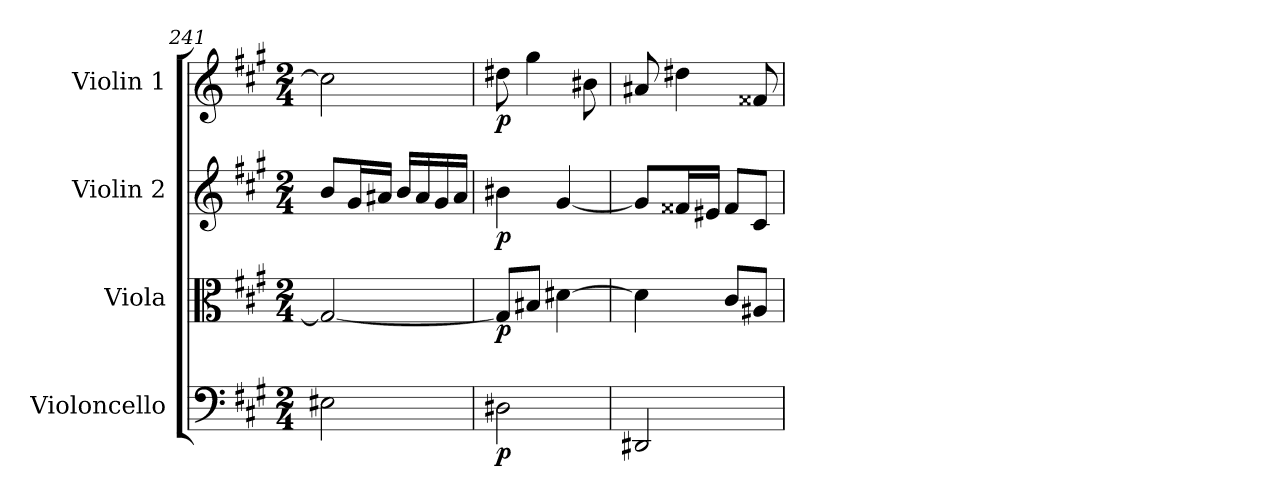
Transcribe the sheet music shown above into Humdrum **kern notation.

**kern	**dynam	**kern	**dynam	**kern	**dynam	**kern	**dynam
*part4	*part4	*part3	*part3	*part2	*part2	*part1	*part1
*staff4	*staff4	*staff3	*staff3	*staff2	*staff2	*staff1	*staff1
*I"Violoncello	*	*I"Viola	*	*I"Violin 2	*	*I"Violin 1	*
*I'Vc	*	*I'Vla	*	*I'Vln	*	*I'Vln	*
*clefF4	*	*clefC3	*	*clefG2	*	*clefG2	*
*k[f#c#g#]	*	*k[f#c#g#]	*	*k[f#c#g#]	*	*k[f#c#g#]	*
*M2/4	*	*M2/4	*	*M2/4	*	*M2/4	*
=241	=241	=241	=241	=241	=241	=241	=241
2E#X\	.	2G#/_	.	8b/L	.	2cc##\]	.
.	.	.	.	16g#/L	.	.	.
.	.	.	.	16a#X/JJ	.	.	.
.	.	.	.	16b/LL	.	.	.
.	.	.	.	16a#/	.	.	.
.	.	.	.	16g#/	.	.	.
.	.	.	.	16a#/JJ	.	.	.
=242	=242	=242	=242	=242	=242	=242	=242
!	!LO:DY:b	!	!LO:DY:b	!	!LO:DY:b	!	!LO:DY:b
2D#X\	p	8G#/L]	p	4b#X\	p	8dd#X\	p
.	.	8B#X/J	.	.	.	4gg#\	.
.	.	[4d#X\	.	[4g#/	.	.	.
.	.	.	.	.	.	8b#X\	.
=243	=243	=243	=243	=243	=243	=243	=243
2DD#X/	.	4d#\]	.	8g#/L]	.	8a#X/	.
.	.	.	.	16f##X/L	.	4dd#X\	.
.	.	.	.	16e#X/JJ	.	.	.
.	.	8c#/L	.	8f##/L	.	.	.
.	.	8A#X/J	.	8c#/J	.	8f##X/	.
=	=	=	=	=	=	=	=
*-	*-	*-	*-	*-	*-	*-	*-
